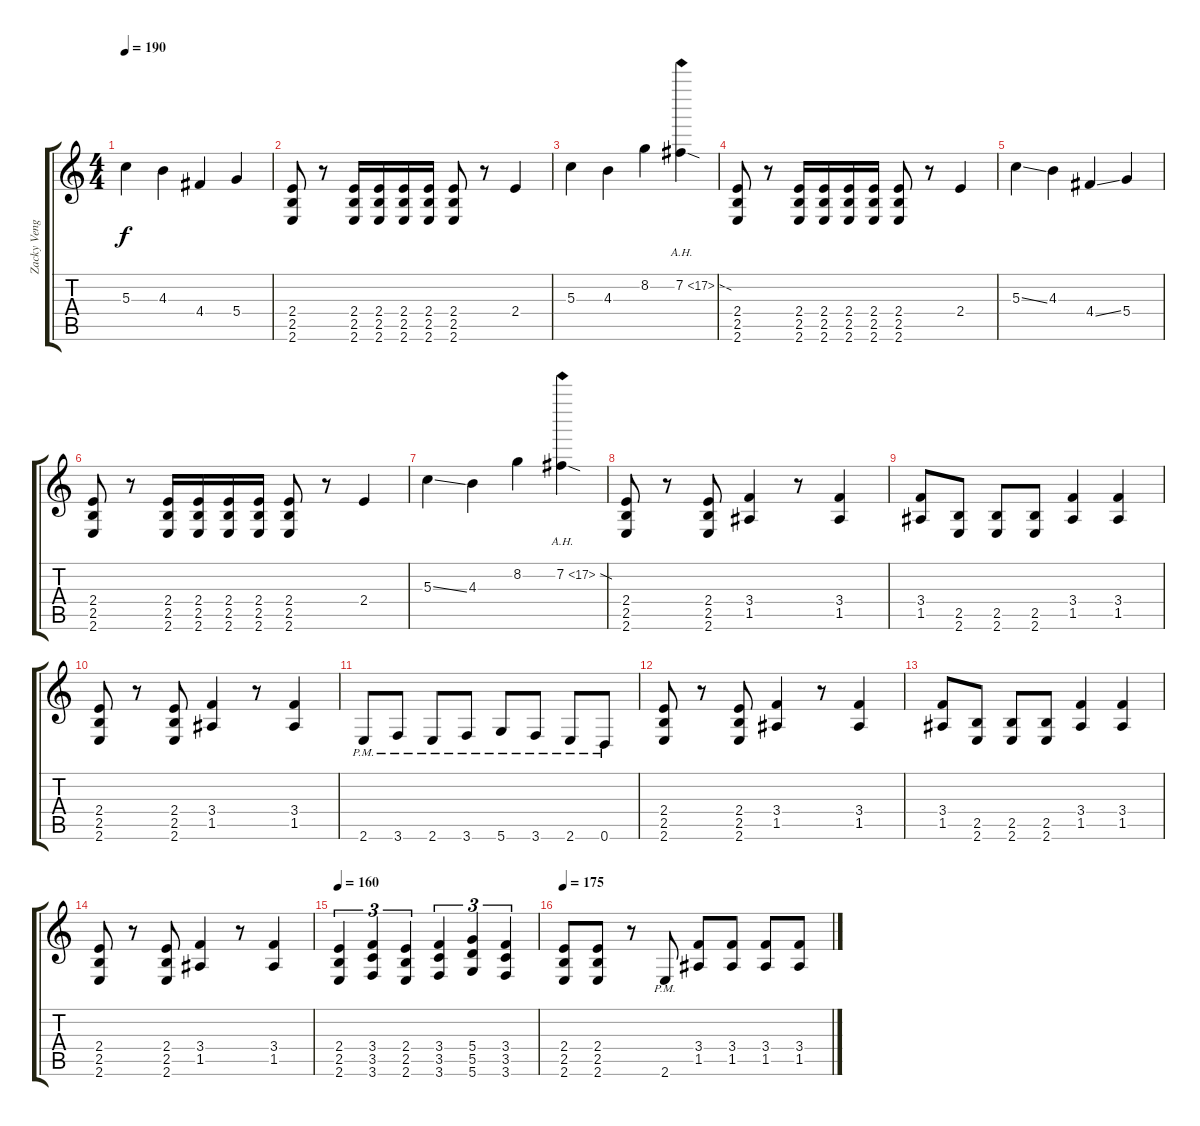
\track ("Zacky Vengeance" "Zacky Veng") {instrument distortionguitar}
\staff {score tabs}
\tuning (E4 B3 G3 D3 A2 D2) {hide}
\ts (4 4)
\tempo 190
\clef g2
\ks c
5.3.4{dy f} 4.3.4 4.4.4 5.4.4 |
(2.4 2.5 2.6).8 r.8 (2.4 2.5 2.6).16 (2.4 2.5 2.6).16 (2.4 2.5 2.6).16 (2.4 2.5 2.6).16 (2.4 2.5 2.6).8 r.8 2.4.4 |
5.3.4 4.3.4 8.2.4 7.2{ah 10 sod}.4 |
(2.4 2.5 2.6).8 r.8 (2.4 2.5 2.6).16 (2.4 2.5 2.6).16 (2.4 2.5 2.6).16 (2.4 2.5 2.6).16 (2.4 2.5 2.6).8 r.8 2.4.4 |
5.3{ss}.4 4.3.4 4.4{ss}.4 5.4.4 |
(2.4 2.5 2.6).8 r.8 (2.4 2.5 2.6).16 (2.4 2.5 2.6).16 (2.4 2.5 2.6).16 (2.4 2.5 2.6).16 (2.4 2.5 2.6).8 r.8 2.4.4 |
5.3{ss}.4 4.3.4 8.2.4 7.2{ah 10 sod}.4 |
(2.4 2.5 2.6).8 r.8 (2.4 2.5 2.6).8 (3.4 1.5).4 r.8 (3.4 1.5).4 |
(3.4 1.5).8 (2.5 2.6).8 (2.5 2.6).8 (2.5 2.6).8 (3.4 1.5).4 (3.4 1.5).4 |
(2.4 2.5 2.6).8 r.8 (2.4 2.5 2.6).8 (3.4 1.5).4 r.8 (3.4 1.5).4 |
2.6{pm}.8 3.6{pm}.8 2.6{pm}.8 3.6{pm}.8 5.6{pm}.8 3.6{pm}.8 2.6{pm}.8 0.6{pm}.8 |
(2.4 2.5 2.6).8 r.8 (2.4 2.5 2.6).8 (3.4 1.5).4 r.8 (3.4 1.5).4 |
(3.4 1.5).8 (2.5 2.6).8 (2.5 2.6).8 (2.5 2.6).8 (3.4 1.5).4 (3.4 1.5).4 |
(2.4 2.5 2.6).8 r.8 (2.4 2.5 2.6).8 (3.4 1.5).4 r.8 (3.4 1.5).4 |
\tempo 160
(2.4 2.5 2.6).4{tu (3 2)} (3.4 3.5 3.6).4{tu (3 2)} (2.4 2.5 2.6).4{tu (3 2)} (3.4 3.5 3.6).4{tu (3 2)} (5.4 5.5 5.6).4{tu (3 2)} (3.4 3.5 3.6).4{tu (3 2)} |
\tempo 175
(2.4 2.5 2.6).8 (2.4 2.5 2.6).8 r.8 2.6{pm}.8 (3.4 1.5).8 (3.4 1.5).8 (3.4 1.5).8 (3.4 1.5).8
